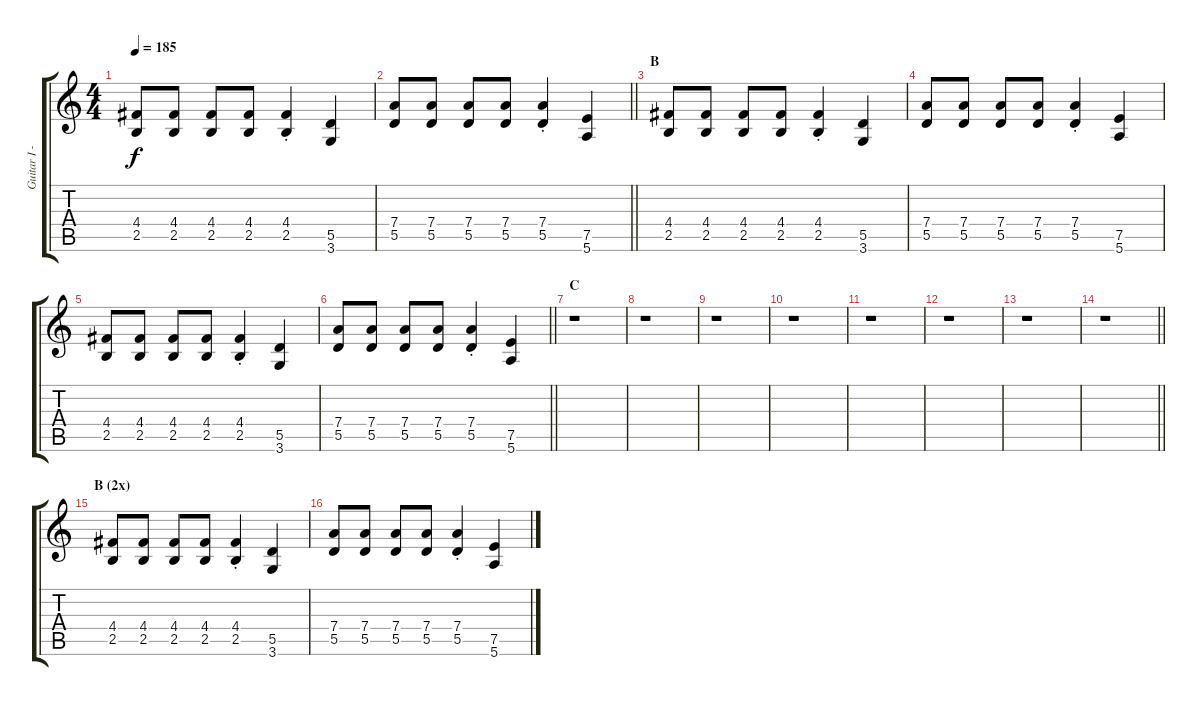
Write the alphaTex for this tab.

\track ("Guitar I - Gotoh" "Guitar I -") {instrument distortionguitar}
\staff {score tabs}
\tuning (E4 B3 G3 D3 A2 E2) {hide}
\ts (4 4)
\tempo 185
\clef g2
\ks c
(4.4 2.5).8{dy f} (4.4 2.5).8 (4.4 2.5).8 (4.4 2.5).8 (4.4{st} 2.5{st}).4 (5.5 3.6).4 |
\barLineRight lightlight
(7.4 5.5).8 (7.4 5.5).8 (7.4 5.5).8 (7.4 5.5).8 (7.4{st} 5.5{st}).4 (7.5 5.6).4 |
\section ("" "B")
(4.4 2.5).8 (4.4 2.5).8 (4.4 2.5).8 (4.4 2.5).8 (4.4{st} 2.5{st}).4 (5.5 3.6).4 |
(7.4 5.5).8 (7.4 5.5).8 (7.4 5.5).8 (7.4 5.5).8 (7.4{st} 5.5{st}).4 (7.5 5.6).4 |
(4.4 2.5).8 (4.4 2.5).8 (4.4 2.5).8 (4.4 2.5).8 (4.4{st} 2.5{st}).4 (5.5 3.6).4 |
\barLineRight lightlight
(7.4 5.5).8 (7.4 5.5).8 (7.4 5.5).8 (7.4 5.5).8 (7.4{st} 5.5{st}).4 (7.5 5.6).4 |
\section ("" "C")
r.1 |
r.1 |
r.1 |
r.1 |
r.1 |
r.1 |
r.1 |
\barLineRight lightlight
r.1 |
\section ("" "B (2x)")
(4.4 2.5).8 (4.4 2.5).8 (4.4 2.5).8 (4.4 2.5).8 (4.4{st} 2.5{st}).4 (5.5 3.6).4 |
(7.4 5.5).8 (7.4 5.5).8 (7.4 5.5).8 (7.4 5.5).8 (7.4{st} 5.5{st}).4 (7.5 5.6).4
